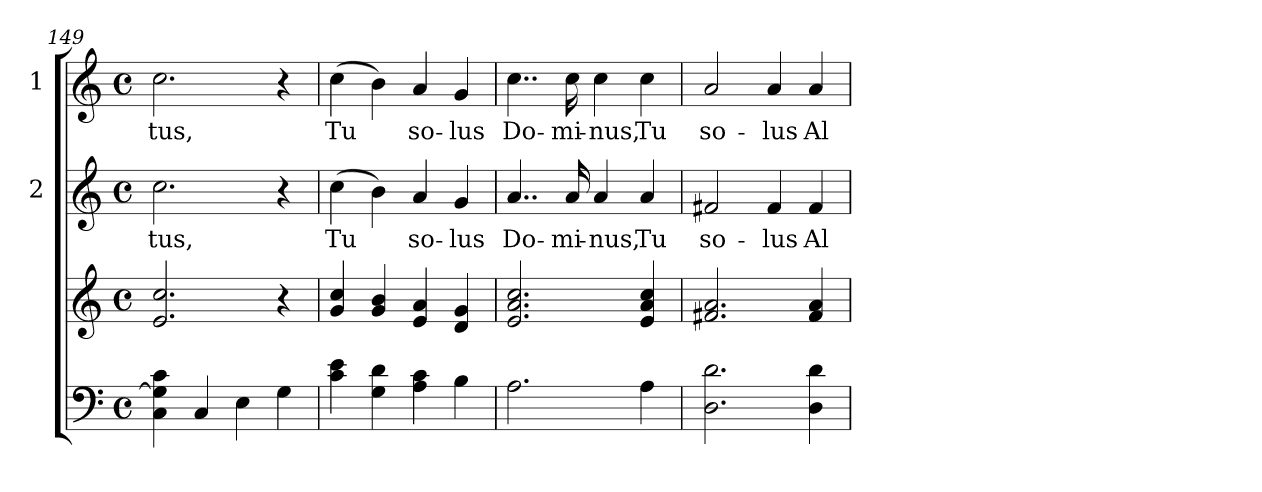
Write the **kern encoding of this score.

**kern	**kern	**kern	**text	**kern	**text
*part3	*part3	*part2	*part2	*part1	*part1
*staff4	*staff3	*staff2	*staff2	*staff1	*staff1
*	*	*I"2	*	*I"1	*
*clefF4	*clefG2	*clefG2	*	*clefG2	*
*k[]	*k[]	*k[]	*	*k[]	*
*C:	*C:	*C:	*	*C:	*
*M4/4	*M4/4	*M4/4	*	*M4/4	*
*met(c)	*met(c)	*met(c)	*	*met(c)	*
=149	=149	=149	=149	=149	=149
!	!	!	!LO:LY:b	!	!LO:LY:b
4C\ 4G\] 4c\	2.e/ 2.cc/	2.cc\	-tus,	2.cc\	-tus,
4C/	.	.	.	.	.
4E\	.	.	.	.	.
4G\	4r	4r	.	4r	.
=150	=150	=150	=150	=150	=150
!	!	!	!LO:LY:b	!	!LO:LY:b
4c\ 4e\	4g/ 4cc/	(>4cc\	Tu	(>4cc\	Tu
4G\ 4d\	4g/ 4b/	4b\)	.	4b\)	.
!	!	!	!LO:LY:b	!	!LO:LY:b
4A\ 4c\	4e/ 4a/	4a/	so-	4a/	so-
!	!	!	!LO:LY:b	!	!LO:LY:b
4B\	4d/ 4g/	4g/	-lus	4g/	-lus
=151	=151	=151	=151	=151	=151
!	!	!	!LO:LY:b	!	!LO:LY:b
2.A\	2.e/ 2.a/ 2.cc/	4..a/	Do-	4..cc\	Do-
!	!	!	!LO:LY:b	!	!LO:LY:b
.	.	16a/	-mi-	16cc\	-mi-
!	!	!	!LO:LY:b	!	!LO:LY:b
.	.	4a/	-nus,	4cc\	-nus,
!	!	!	!LO:LY:b	!	!LO:LY:b
4A\	4e/ 4a/ 4cc/	4a/	Tu	4cc\	Tu
!!LO:PB:g=z
=152	=152	=152	=152	=152	=152
!	!	!	!LO:LY:b	!	!LO:LY:b
2.D\ 2.d\	2.f#X/ 2.a/	2f#X/	so-	2a/	so-
!	!	!	!LO:LY:b	!	!LO:LY:b
.	.	4f#/	-lus	4a/	-lus
!	!	!	!LO:LY:b	!	!LO:LY:b
4D\ 4d\	4f#/ 4a/	4f#/	Al-	4a/	Al-
=	=	=	=	=	=
*-	*-	*-	*-	*-	*-
